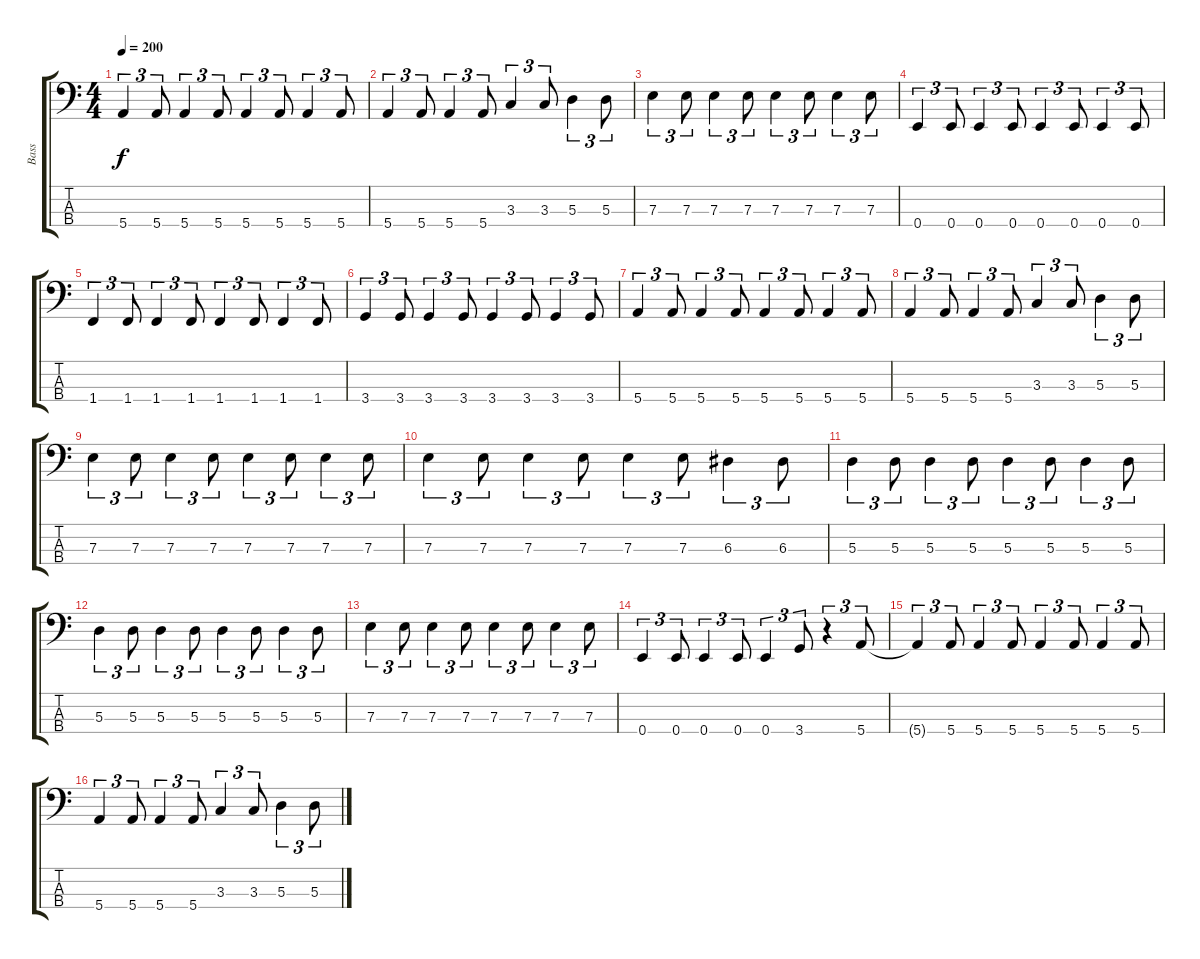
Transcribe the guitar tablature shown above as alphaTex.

\track ("Bass" "Bass") {instrument electricbasspick}
\staff {score tabs}
\tuning (G2 D2 A1 E1) {hide}
\ts (4 4)
\tempo 200
\clef f4
\ks c
5.4{t}.4{tu (3 2) dy f} 5.4.8{tu (3 2)} 5.4.4{tu (3 2)} 5.4.8{tu (3 2)} 5.4.4{tu (3 2)} 5.4.8{tu (3 2)} 5.4.4{tu (3 2)} 5.4.8{tu (3 2)} |
5.4.4{tu (3 2)} 5.4.8{tu (3 2)} 5.4.4{tu (3 2)} 5.4.8{tu (3 2)} 3.3.4{tu (3 2)} 3.3.8{tu (3 2)} 5.3.4{tu (3 2)} 5.3.8{tu (3 2)} |
7.3.4{tu (3 2)} 7.3.8{tu (3 2)} 7.3.4{tu (3 2)} 7.3.8{tu (3 2)} 7.3.4{tu (3 2)} 7.3.8{tu (3 2)} 7.3.4{tu (3 2)} 7.3.8{tu (3 2)} |
0.4.4{tu (3 2)} 0.4.8{tu (3 2)} 0.4.4{tu (3 2)} 0.4.8{tu (3 2)} 0.4.4{tu (3 2)} 0.4.8{tu (3 2)} 0.4.4{tu (3 2)} 0.4.8{tu (3 2)} |
1.4.4{tu (3 2)} 1.4.8{tu (3 2)} 1.4.4{tu (3 2)} 1.4.8{tu (3 2)} 1.4.4{tu (3 2)} 1.4.8{tu (3 2)} 1.4.4{tu (3 2)} 1.4.8{tu (3 2)} |
3.4.4{tu (3 2)} 3.4.8{tu (3 2)} 3.4.4{tu (3 2)} 3.4.8{tu (3 2)} 3.4.4{tu (3 2)} 3.4.8{tu (3 2)} 3.4.4{tu (3 2)} 3.4.8{tu (3 2)} |
5.4.4{tu (3 2)} 5.4.8{tu (3 2)} 5.4.4{tu (3 2)} 5.4.8{tu (3 2)} 5.4.4{tu (3 2)} 5.4.8{tu (3 2)} 5.4.4{tu (3 2)} 5.4.8{tu (3 2)} |
5.4.4{tu (3 2)} 5.4.8{tu (3 2)} 5.4.4{tu (3 2)} 5.4.8{tu (3 2)} 3.3.4{tu (3 2)} 3.3.8{tu (3 2)} 5.3.4{tu (3 2)} 5.3.8{tu (3 2)} |
7.3.4{tu (3 2)} 7.3.8{tu (3 2)} 7.3.4{tu (3 2)} 7.3.8{tu (3 2)} 7.3.4{tu (3 2)} 7.3.8{tu (3 2)} 7.3.4{tu (3 2)} 7.3.8{tu (3 2)} |
7.3.4{tu (3 2)} 7.3.8{tu (3 2)} 7.3.4{tu (3 2)} 7.3.8{tu (3 2)} 7.3.4{tu (3 2)} 7.3.8{tu (3 2)} 6.3.4{tu (3 2)} 6.3.8{tu (3 2)} |
5.3.4{tu (3 2)} 5.3.8{tu (3 2)} 5.3.4{tu (3 2)} 5.3.8{tu (3 2)} 5.3.4{tu (3 2)} 5.3.8{tu (3 2)} 5.3.4{tu (3 2)} 5.3.8{tu (3 2)} |
5.3.4{tu (3 2)} 5.3.8{tu (3 2)} 5.3.4{tu (3 2)} 5.3.8{tu (3 2)} 5.3.4{tu (3 2)} 5.3.8{tu (3 2)} 5.3.4{tu (3 2)} 5.3.8{tu (3 2)} |
7.3.4{tu (3 2)} 7.3.8{tu (3 2)} 7.3.4{tu (3 2)} 7.3.8{tu (3 2)} 7.3.4{tu (3 2)} 7.3.8{tu (3 2)} 7.3.4{tu (3 2)} 7.3.8{tu (3 2)} |
0.4.4{tu (3 2)} 0.4.8{tu (3 2)} 0.4.4{tu (3 2)} 0.4.8{tu (3 2)} 0.4.4{tu (3 2)} 3.4.8{tu (3 2)} r.4{tu (3 2)} 5.4.8{tu (3 2)} |
5.4{t}.4{tu (3 2)} 5.4.8{tu (3 2)} 5.4.4{tu (3 2)} 5.4.8{tu (3 2)} 5.4.4{tu (3 2)} 5.4.8{tu (3 2)} 5.4.4{tu (3 2)} 5.4.8{tu (3 2)} |
5.4.4{tu (3 2)} 5.4.8{tu (3 2)} 5.4.4{tu (3 2)} 5.4.8{tu (3 2)} 3.3.4{tu (3 2)} 3.3.8{tu (3 2)} 5.3.4{tu (3 2)} 5.3.8{tu (3 2)}
